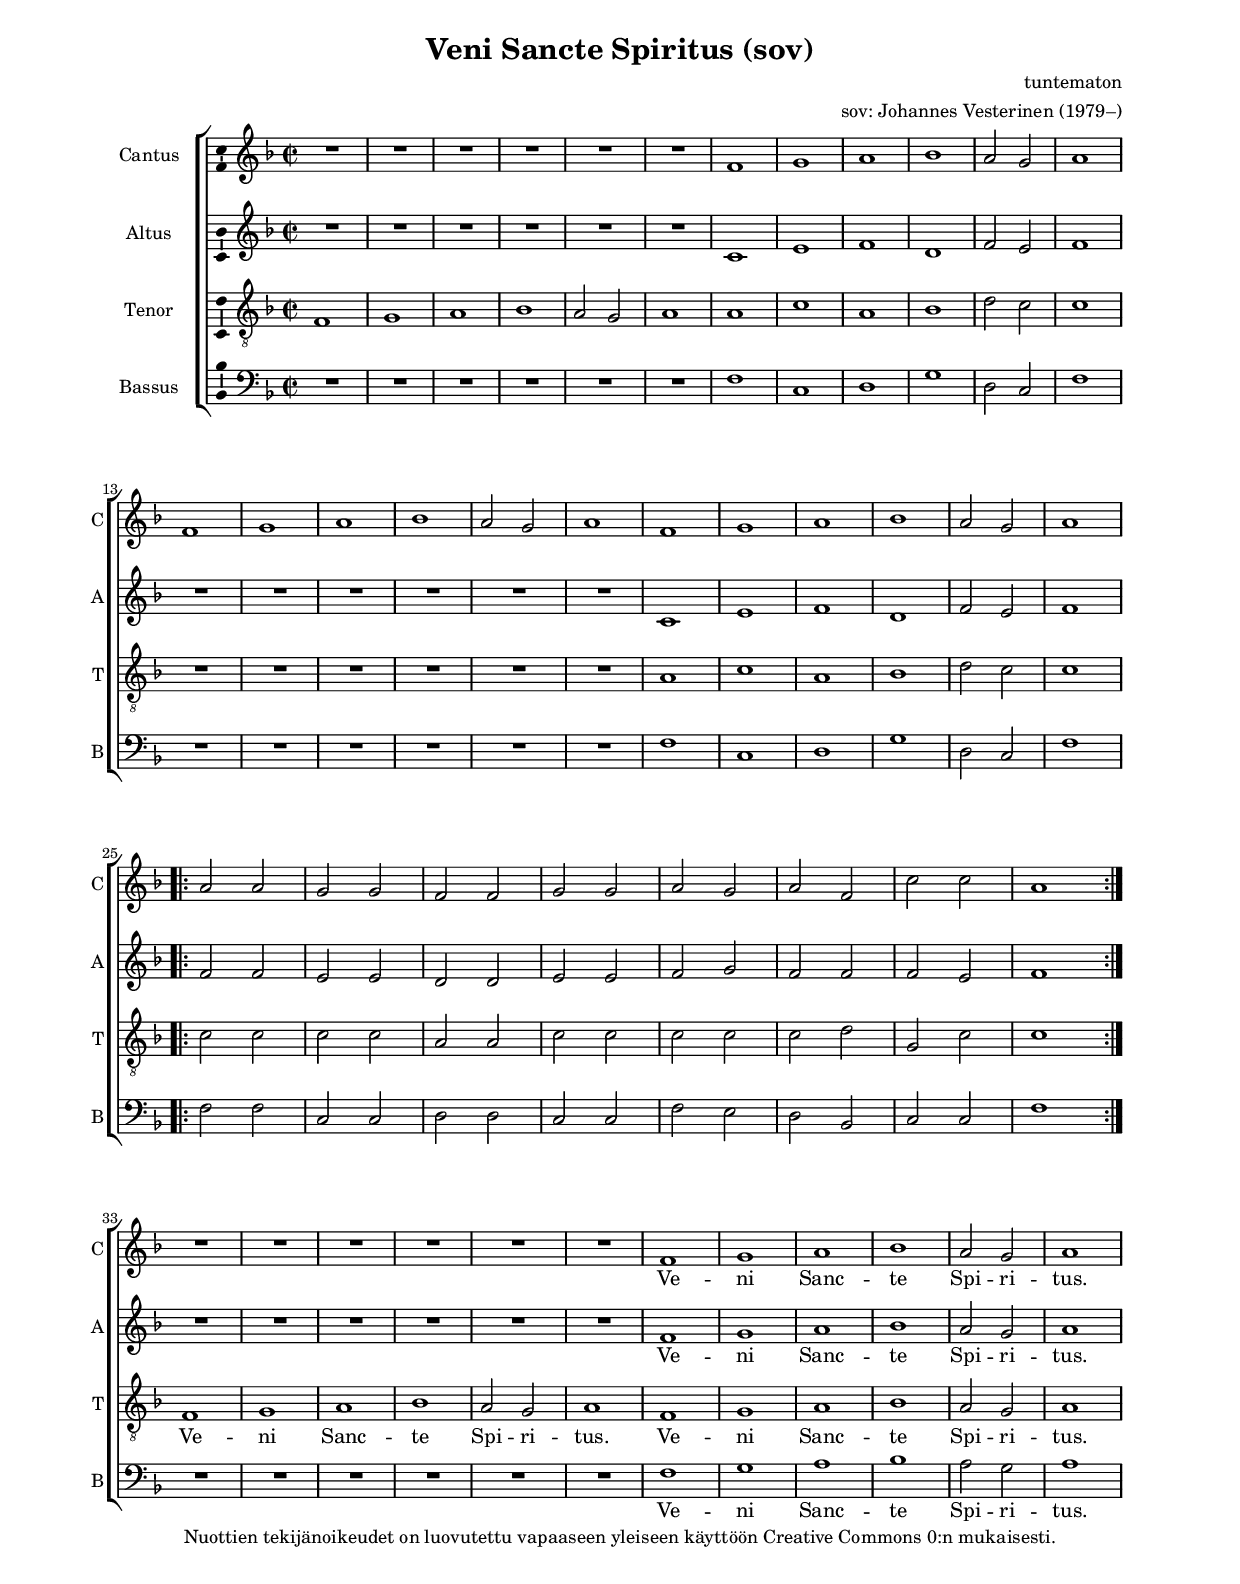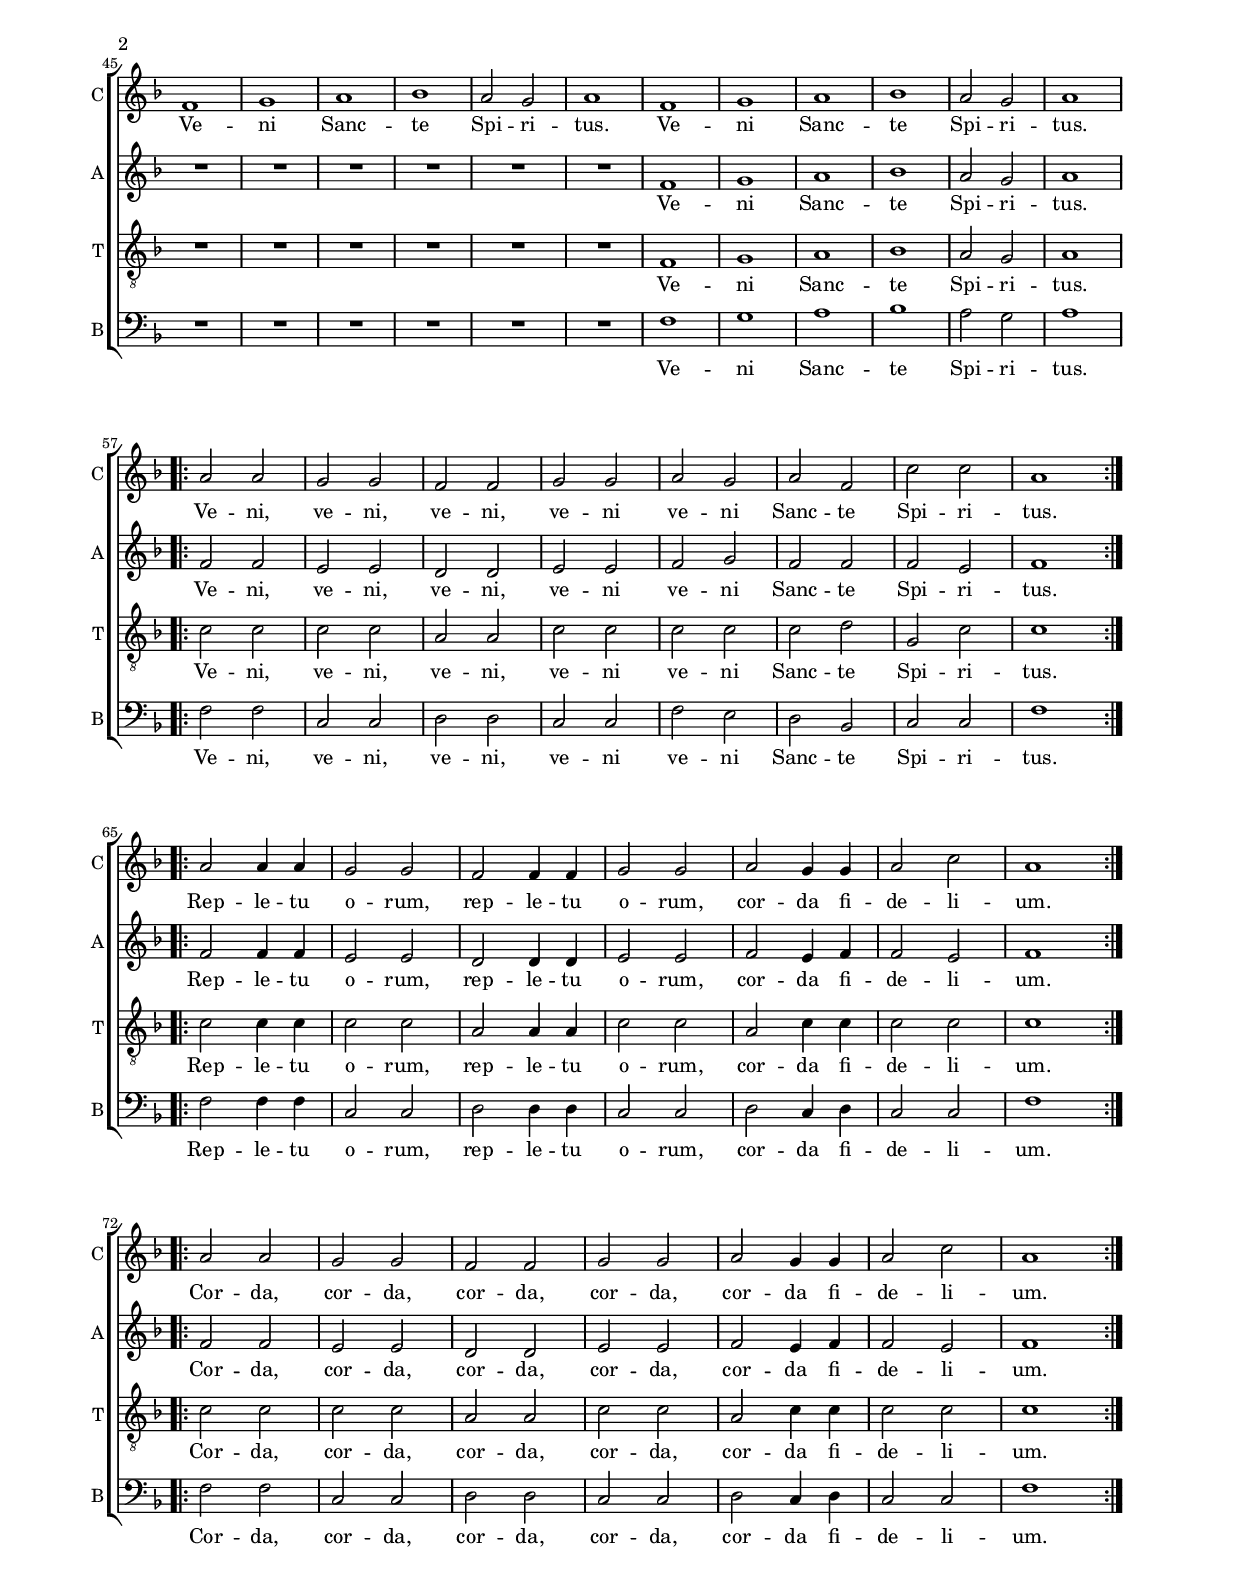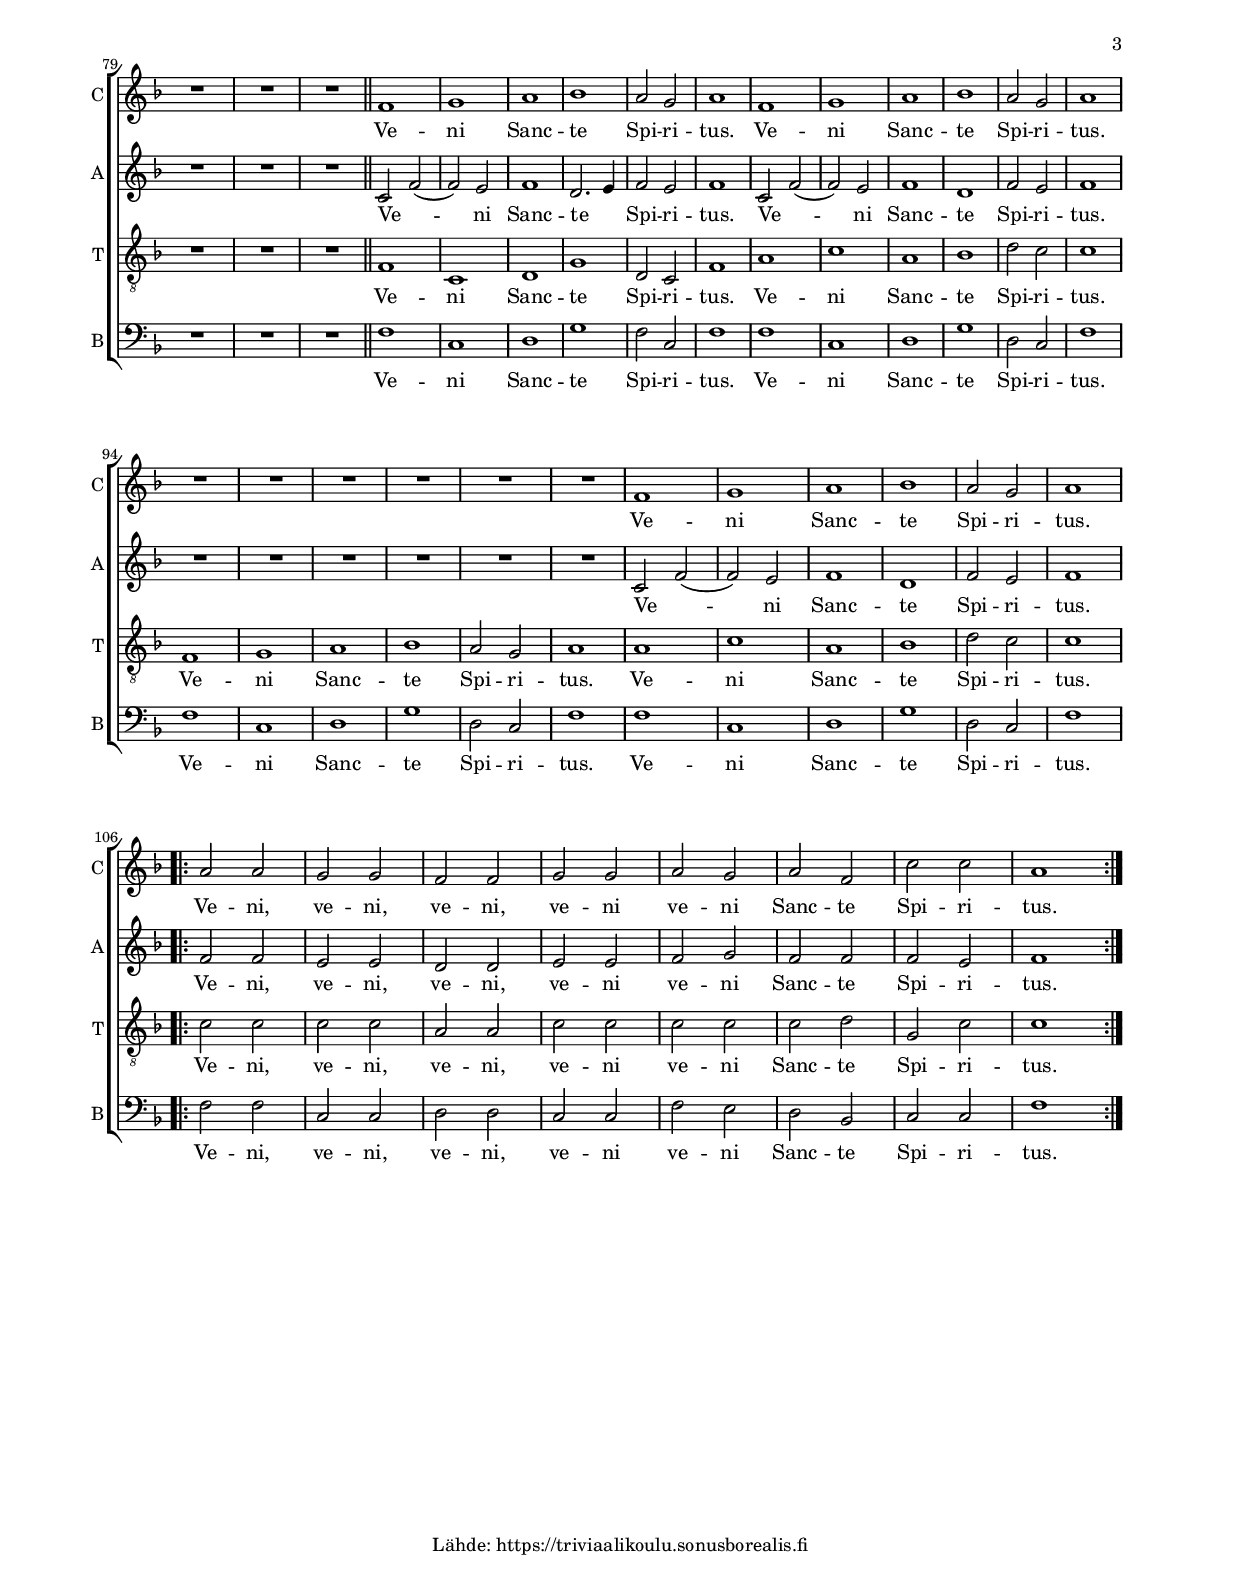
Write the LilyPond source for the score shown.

\version "2.19.80"
\include "suomi.ly"

\include "../paper-margins.ily"

#(set-global-staff-size 16)

global = {
  \time 2/2
%	\set Timing.measureLength = #(ly:make-moment 4/2)
%  \autoBeamOff
  \key f \major
  \set Staff.midiInstrument = #"voice oohs"
}

SopranoThemeOne = {
  f1 | g | a | b | a2 g | a1 |
}

SopranoThemeTwo = {
  a2 a | g g | f f | g g | a g | a f | c' c | a1 |
}

SopranoThemeThree = {
  a2 a4 a | g2 g | f f4 f | g2 g | a g4 g | a2 c | a1 |
}

SopranoThemeFour = {
  a2 a | g g | f f | g g | a g4 g | a2 c | a1 |
}

AltoThemeOne = {
  c1 | e | f | d | f2 e | f1 |
}

AltoThemeTwo = {
  f2 f | e e | d d | e e | f g | f f | f e | f1 |
}

AltoThemeThree = {
  f2 f4 f | e2 e | d d4 d | e2 e | f e4 f | f2 e | f1 |
}

AltoThemeFour = {
  f2 f | e e | d d | e e | f e4 f | f2 e | f1 |
}

AltoThemeFive = {
  c2 f( | f) e | f1 | d | f2 e | f1 |
}

TenorThemeOne = {
  a1 | c | a | b | d2 c | c1 |
}

SopranoThemeOneTenor = {
  f,1 | g | a | b | a2 g | a1 |
}

BassThemeOneTenor = {
  f,1 | c | d | g | d2 c | f1 |
}

TenorThemeTwo = {
  c2 c | c c | a a | c c | c c | c d | g, c | c1 |
}

TenorThemeThree = {
  c2 c4 c | c2 c | a2 a4 a | c2 c | a2 c4 c | c2 c | c1 |
}

TenorThemeFour = {
  c2 c | c c | a a | c c | a2 c4 c | c2 c | c1 |
}

BassThemeOne = {
  f1 | c | d | g | d2 c | f1 |
}

BassThemeTwo = {
  f2 f | c c | d d | c c | f e | d b | c c | f1 |
}

BassThemeThree = {
  f2 f4 f | c2 c | d d4 d | c2 c | d c4 d | c2 c | f1 |
}

BassThemeFour = {
  f2 f | c c | d d | c c | d2 c4 d | c2 c | f1 |
}

SopranoMusic = \relative c' {
	\set Staff.instrumentName = #"Cantus"
	\set Staff.shortInstrumentName = "C"

  \repeat unfold 6 { R1 | }
  \SopranoThemeOne \break
  \SopranoThemeOne
  \SopranoThemeOne \break

  \repeat volta 2 {
    \SopranoThemeTwo
  } \break

  \repeat unfold 6 { R1 | }
  \SopranoThemeOne \break
  \SopranoThemeOne
  \SopranoThemeOne \break

  \repeat volta 2 {
    \SopranoThemeTwo
  } \break

  \repeat volta 2 {
    \SopranoThemeThree
  } \break

  \repeat volta 2 {
    \SopranoThemeFour
  } \break

  \repeat unfold 3 { R1 | }
  \bar "||"
  \SopranoThemeOne
  \SopranoThemeOne \break
  \repeat unfold 6 { R1 | }
  \SopranoThemeOne \break

  \repeat volta 2 {
    \SopranoThemeTwo
  } \break
%  \bar "|."
}

AltoMusic = \relative c' {
	\set Staff.instrumentName = #"Altus"
	\set Staff.shortInstrumentName = "A"

  \repeat unfold 6 { R1 | }
  \AltoThemeOne \break
  \repeat unfold 6 { R1 | }
  \AltoThemeOne \break

  \repeat volta 2 {
    \AltoThemeTwo
  } \break

  \repeat unfold 6 { R1 | }
  \SopranoThemeOne \break
  \repeat unfold 6 { R1 | }
  \SopranoThemeOne \break

  \repeat volta 2 {
    \AltoThemeTwo
  } \break

  \repeat volta 2 {
    \AltoThemeThree
  } \break

  \repeat volta 2 {
    \AltoThemeFour
  } \break

  \repeat unfold 3 { R1 | }
  \bar "||"
  c2 f( | f) e | f1 | d2. e4 | f2 e | f1 |
  \AltoThemeFive \break
  \repeat unfold 6 { R1 | }
  \AltoThemeFive \break

  \repeat volta 2 {
    \AltoThemeTwo
  } \break
  %  \bar "|."
}

TenoreMusic = \relative c {
	\set Staff.instrumentName = #"Tenor"
	\set Staff.shortInstrumentName = "T"

	\clef "treble_8"
  \SopranoThemeOne
  \TenorThemeOne \break
  \repeat unfold 6 { R1 | }
  \TenorThemeOne \break

  \repeat volta 2 {
    \TenorThemeTwo
  } \break

  \SopranoThemeOneTenor
  \SopranoThemeOne \break
  \repeat unfold 6 { R1 | }
  \SopranoThemeOne \break

  \repeat volta 2 {
    \TenorThemeTwo
  } \break

  \repeat volta 2 {
    \TenorThemeThree
  } \break

  \repeat volta 2 {
    \TenorThemeFour
  } \break

  \repeat unfold 3 { R1 | }
  \bar "||"
  \BassThemeOneTenor
  \TenorThemeOne \break
  \SopranoThemeOneTenor
  \TenorThemeOne \break

  \repeat volta 2 {
    \TenorThemeTwo
  } \break
  %  \bar "|."
}

BassMusic = \relative c {
	\set Staff.instrumentName = #"Bassus"
	\set Staff.shortInstrumentName = "B"

	\clef bass
  \repeat unfold 6 { R1 | }
  \BassThemeOne \break
  \repeat unfold 6 { R1 | }
  \BassThemeOne \break

  \repeat volta 2 {
    \BassThemeTwo
  } \break

  \repeat unfold 6 { R1 | }
  \SopranoThemeOne \break
  \repeat unfold 6 { R1 | }
  \SopranoThemeOne \break

  \repeat volta 2 {
    \BassThemeTwo
  } \break

  \repeat volta 2 {
    \BassThemeThree
  } \break

  \repeat volta 2 {
    \BassThemeFour
  } \break

  \repeat unfold 3 { R1 | }
  \bar "||"
  f1 | c | d | g | f2 c | f1 |
  \BassThemeOne \break
  \BassThemeOne
  \BassThemeOne \break

  \repeat volta 2 {
    \BassThemeTwo
  } \break
  %  \bar "|."
}

VeniSancte = \lyricmode {
  Ve -- ni  Sanc -- te Spi -- ri -- tus.
}

VeniSancteVar = \lyricmode {
  Ve -- _ ni  Sanc -- te Spi -- ri -- tus.
}

VeniVeni = \lyricmode {
  Ve -- ni, ve -- ni, ve -- ni, ve -- ni
  ve -- ni Sanc -- te Spi -- ri -- tus.
}

Repletuorum = \lyricmode {
  Rep -- le -- tu o -- rum,
  rep -- le -- tu o -- rum,
  cor -- da fi -- de -- li -- um.
}

Corda = \lyricmode {
  Cor -- da, cor -- da, cor -- da, cor -- da,
  cor -- da fi -- de -- li -- um.
}

stanzaOneLyricsSoprano = \lyricmode {
  \repeat unfold 36 { \skip 1 }
  \VeniSancte
  \VeniSancte
  \VeniSancte
  \VeniVeni
  \Repletuorum
  \Corda

  \VeniSancte
  \VeniSancte
  \VeniSancte
  \VeniVeni
}

stanzaOneLyricsAlto = \lyricmode {
  \repeat unfold 29 { \skip 1 }
  \VeniSancte
  \VeniSancte
  \VeniVeni
  \Repletuorum
  \Corda

  Ve -- _ ni  Sanc -- te _ Spi -- ri -- tus.
  \VeniSancteVar
  \VeniSancteVar
  \VeniVeni
}

stanzaOneLyricsTenore = \lyricmode {
  \repeat unfold 36 { \skip 1 }
  \VeniSancte
  \VeniSancte
  \VeniSancte
  \VeniVeni
  \Repletuorum
  \Corda

  \VeniSancte
  \VeniSancte
  \VeniSancte
  \VeniSancte
  \VeniVeni
}

stanzaOneLyricsBass = \lyricmode {
  \repeat unfold 29 { \skip 1 }
  \VeniSancte
  \VeniSancte
  \VeniVeni
  \Repletuorum
  \Corda

  \VeniSancte
  \VeniSancte
  \VeniSancte
  \VeniSancte
  \VeniVeni
}


\header {
  title = "Veni Sancte Spiritus (sov)"
%  subtitle = ""
  composer = "tuntematon"
  arranger = "sov: Johannes Vesterinen (1979–)"
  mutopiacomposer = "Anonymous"
%  instrument = "Voice (SATB)"
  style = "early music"
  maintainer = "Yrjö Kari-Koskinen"
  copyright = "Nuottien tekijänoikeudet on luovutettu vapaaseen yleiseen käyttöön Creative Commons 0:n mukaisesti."
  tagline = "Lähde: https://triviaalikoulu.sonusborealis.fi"
}

\score {
  \new ChoirStaff <<
    \new Staff <<
      \new Voice = "Soprano" {
		    \global
        \SopranoMusic
      }
     \new Lyrics \lyricsto "Soprano" {
       \stanzaOneLyricsSoprano
     }
    >>
    \new Staff <<
      \new Voice = "Alto" {
        \global
        \AltoMusic
      }
     \new Lyrics \lyricsto "Alto" {
       \stanzaOneLyricsAlto
     }
    >>
    \new Staff <<
      \new Voice = "Tenore" {
        \global
        \TenoreMusic
      }
      \new Lyrics \lyricsto "Tenore" {
       \stanzaOneLyricsTenore
      }
    >>
    \new Staff <<
      \new Voice = "Bass" {
        \global
        \BassMusic
      }
      \new Lyrics \lyricsto "Bass" {
       \stanzaOneLyricsBass
      }
    >>
  >>
  \layout {
    \context {
      \Voice
      \consists "Ambitus_engraver"
    }
    indent = 1.5\cm
    \context {
     \Staff \RemoveEmptyStaves
   }
    \context {
     \Score
     \override VerticalAxisGroup.remove-first = ##t
    }
  }
}
